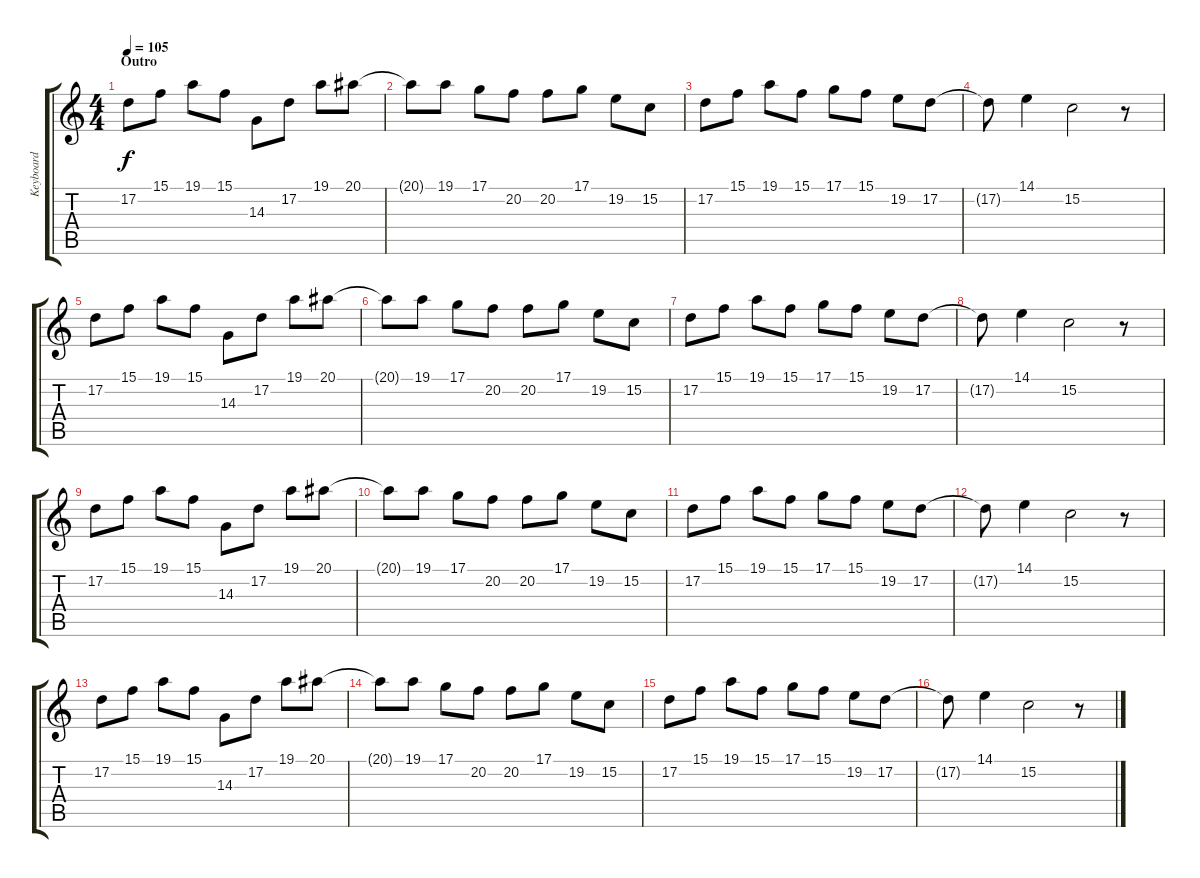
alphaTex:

\track ("Keyboard" "Keyboard") {instrument lead1square}
\staff {score tabs}
\tuning (D4 A3 F3 C3 G2 D2) {hide}
\ts (4 4)
\section ("" "Outro")
\tempo 105
\clef g2
\ks c
17.2.8{dy f} 15.1.8 19.1.8 15.1.8 14.3.8 17.2.8 19.1.8 20.1.8 |
20.1{t}.8 19.1.8 17.1.8 20.2.8 20.2.8 17.1.8 19.2.8 15.2.8 |
17.2.8 15.1.8 19.1.8 15.1.8 17.1.8 15.1.8 19.2.8 17.2.8 |
17.2{t}.8 14.1.4 15.2.2 r.8 |
17.2.8 15.1.8 19.1.8 15.1.8 14.3.8 17.2.8 19.1.8 20.1.8 |
20.1{t}.8 19.1.8 17.1.8 20.2.8 20.2.8 17.1.8 19.2.8 15.2.8 |
17.2.8 15.1.8 19.1.8 15.1.8 17.1.8 15.1.8 19.2.8 17.2.8 |
17.2{t}.8 14.1.4 15.2.2 r.8 |
17.2.8 15.1.8 19.1.8 15.1.8 14.3.8 17.2.8 19.1.8 20.1.8 |
20.1{t}.8 19.1.8 17.1.8 20.2.8 20.2.8 17.1.8 19.2.8 15.2.8 |
17.2.8 15.1.8 19.1.8 15.1.8 17.1.8 15.1.8 19.2.8 17.2.8 |
17.2{t}.8 14.1.4 15.2.2 r.8 |
17.2.8 15.1.8 19.1.8 15.1.8 14.3.8 17.2.8 19.1.8 20.1.8 |
20.1{t}.8 19.1.8 17.1.8 20.2.8 20.2.8 17.1.8 19.2.8 15.2.8 |
17.2.8 15.1.8 19.1.8 15.1.8 17.1.8 15.1.8 19.2.8 17.2.8 |
17.2{t}.8 14.1.4 15.2.2 r.8
